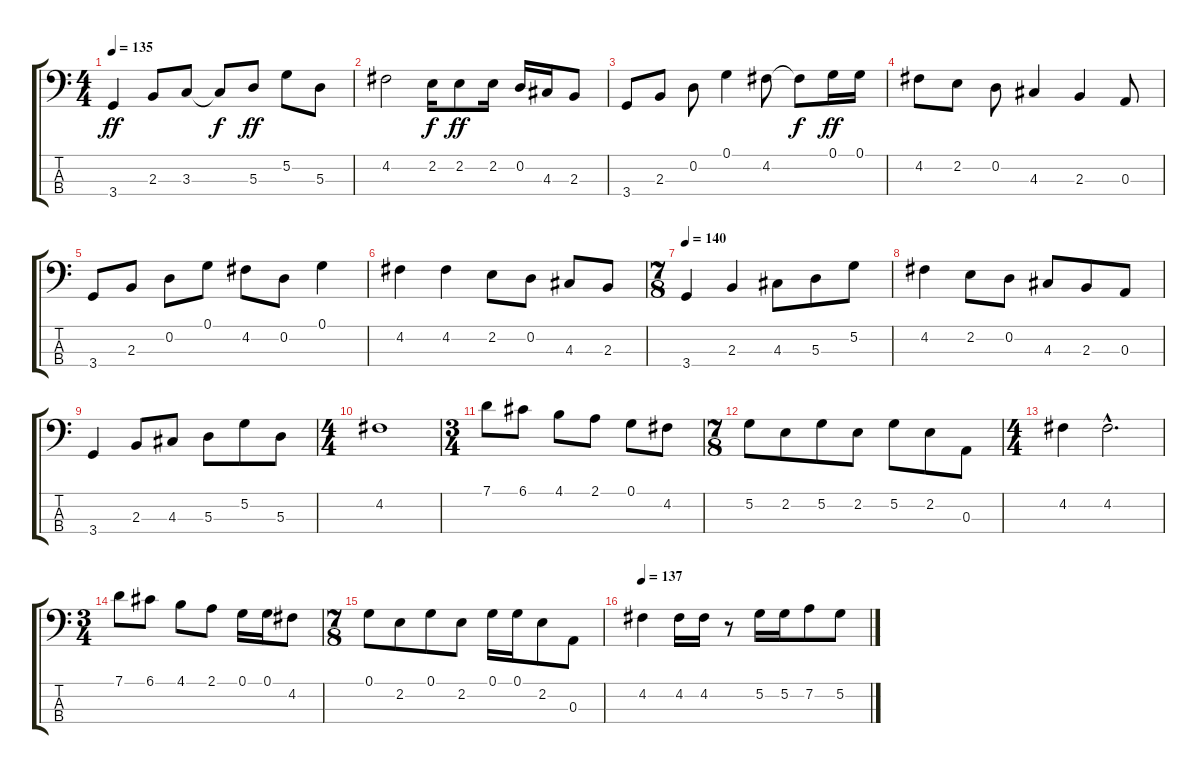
\track "" {instrument electricbasspick}
\staff {score tabs}
\tuning (G2 D2 A1 E1) {hide}
\ts (4 4)
\tempo 135
\clef f4
\ks c
3.4.4{dy ff} 2.3.8 3.3.8 3.3{t}.8{dy f} 5.3.8{dy ff} 5.2.8 5.3.8 |
4.2.2 2.2.16{dy f} 2.2.8{dy ff} 2.2.16 0.2.16 4.3.16 2.3.8 |
3.4.8 2.3.8 0.2.8 0.1.4 4.2.8 4.2{t}.8{dy f} 0.1.16{dy ff} 0.1.16 |
4.2.8 2.2.8 0.2.8 4.3.4 2.3.4 0.3.8 |
3.4.8 2.3.8 0.2.8 0.1.8 4.2.8 0.2.8 0.1.4 |
4.2.4 4.2.4 2.2.8 0.2.8 4.3.8 2.3.8 |
\ts (7 8)
\tempo 140
3.4.4 2.3.4 4.3.8 5.3.8 5.2.8 |
4.2.4 2.2.8 0.2.8 4.3.8 2.3.8 0.3.8 |
3.4.4 2.3.8 4.3.8 5.3.8 5.2.8 5.3.8 |
\ts (4 4)
4.2.1 |
\ts (3 4)
7.1.8 6.1.8 4.1.8 2.1.8 0.1.8 4.2.8 |
\ts (7 8)
5.2.8 2.2.8 5.2.8 2.2.8 5.2.8 2.2.8 0.3.8 |
\ts (4 4)
4.2.4 4.2{hac}.2{d} |
\ts (3 4)
7.1.8 6.1.8 4.1.8 2.1.8 0.1.16 0.1.16 4.2.8 |
\ts (7 8)
0.1.8 2.2.8 0.1.8 2.2.8 0.1.16 0.1.16 2.2.8 0.3.8 |
\tempo 137
4.2.4 4.2.16 4.2.16 r.8 5.2.16 5.2.16 7.2.8 5.2.8
